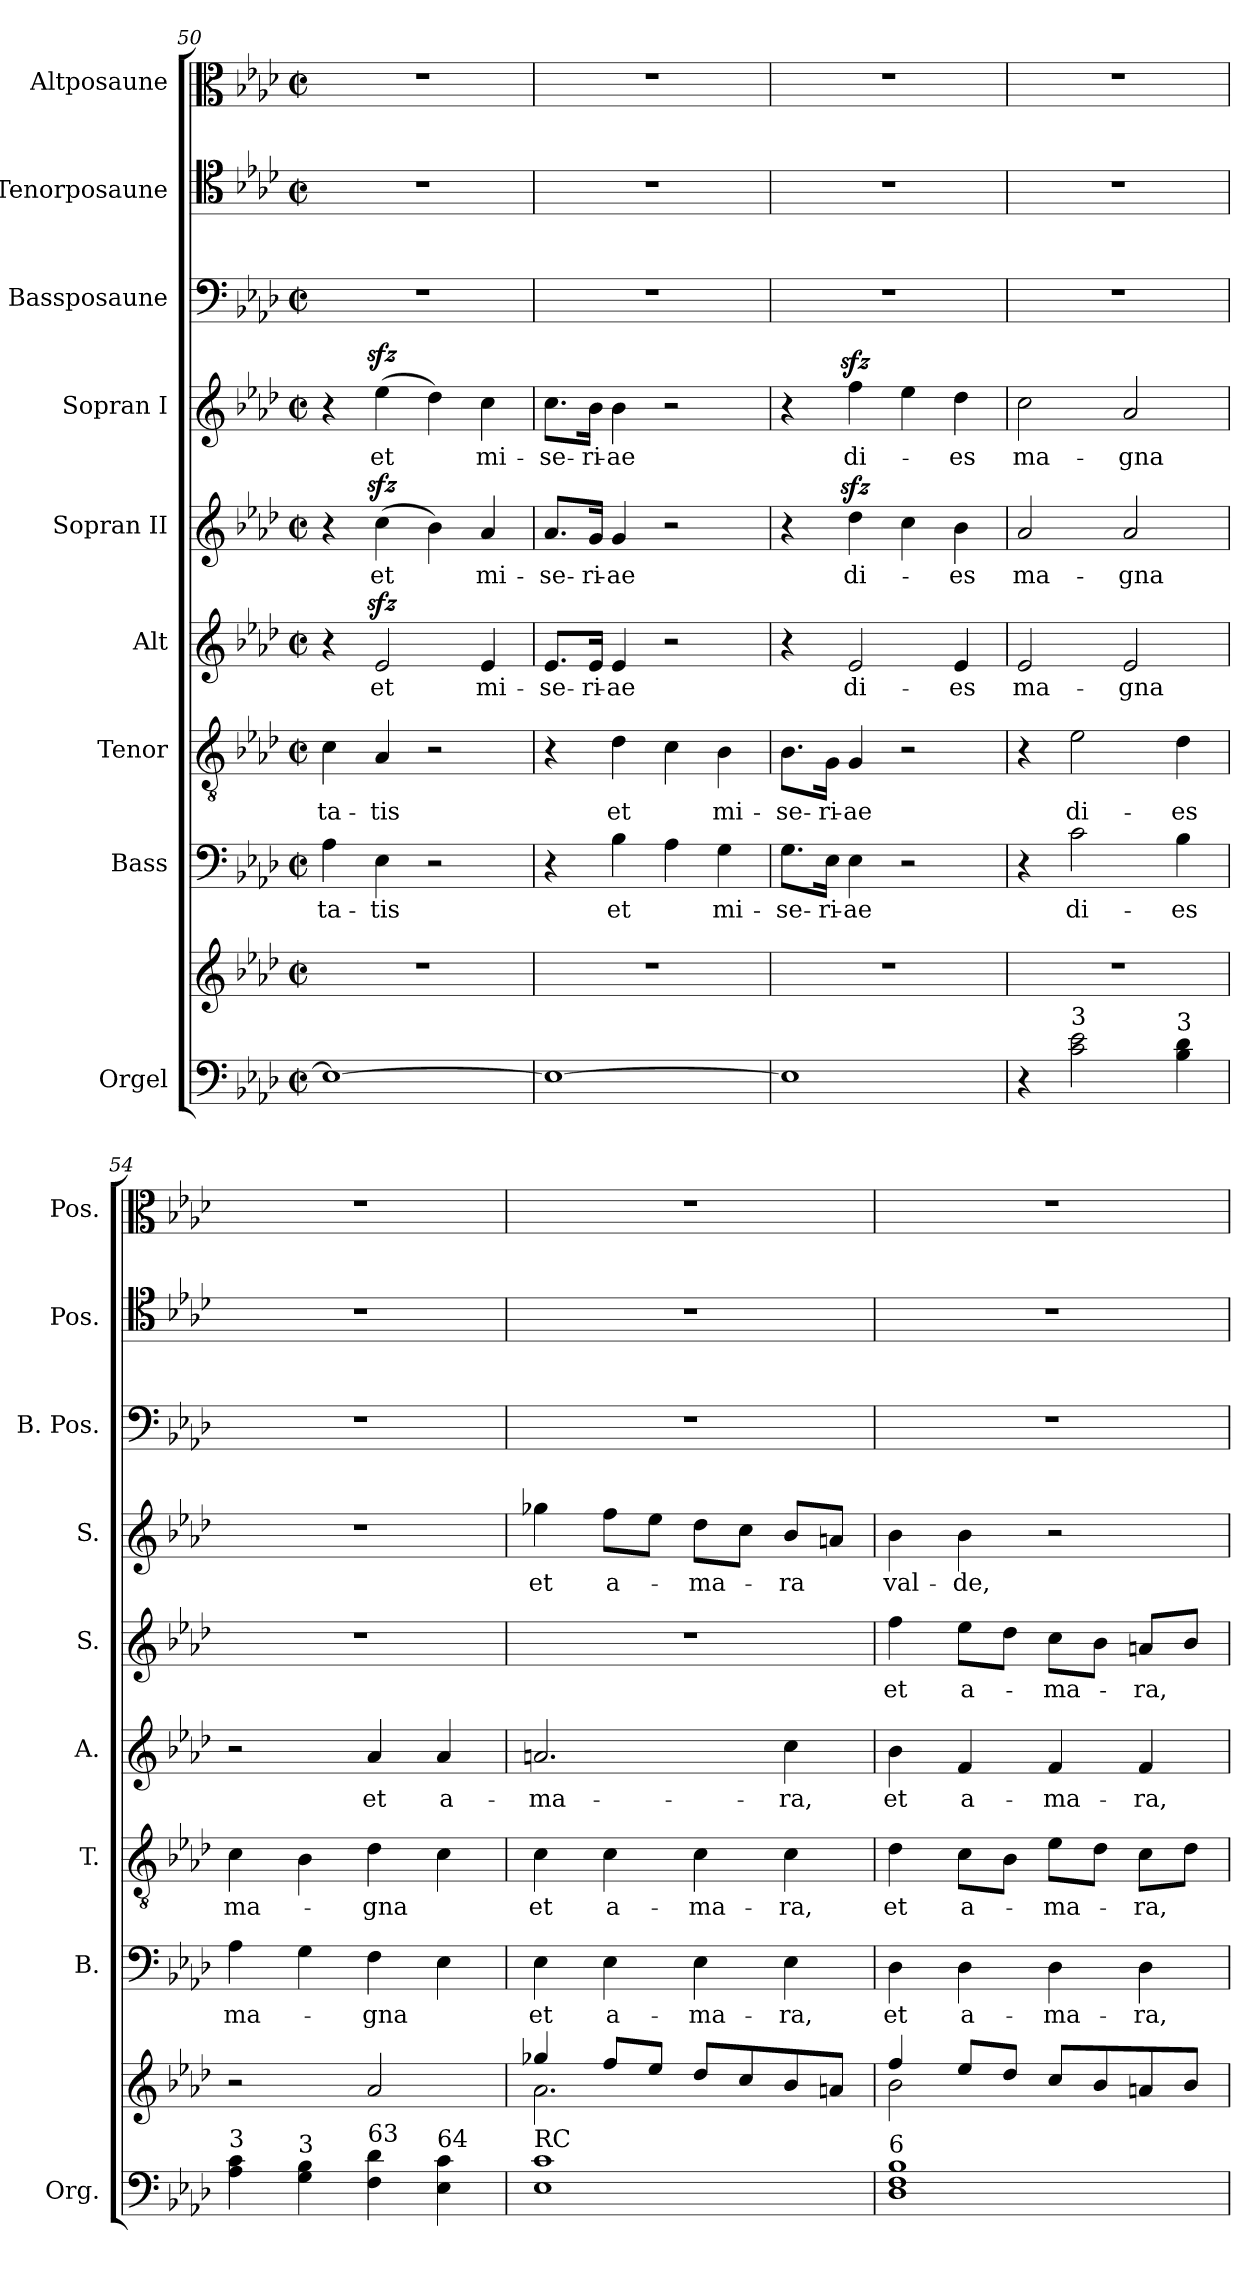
**kern	**kern	**kern	**text	**kern	**text	**kern	**text	**kern	**text	**kern	**text	**kern	**kern	**kern
*part9	*part9	*part8	*part8	*part7	*part7	*part6	*part6	*part5	*part5	*part4	*part4	*part3	*part2	*part1
*staff10	*staff9	*staff8	*staff8	*staff7	*staff7	*staff6	*staff6	*staff5	*staff5	*staff4	*staff4	*staff3	*staff2	*staff1
*I"Orgel	*	*I"Bass	*	*I"Tenor	*	*I"Alt	*	*I"Sopran II	*	*I"Sopran I	*	*I"Bassposaune	*I"Tenorposaune	*I"Altposaune
*I'Org.	*	*I'B.	*	*I'T.	*	*I'A.	*	*I'S.	*	*I'S.	*	*I'B. Pos.	*I'Pos.	*I'Pos.
!!LO:PB:g=z
*clefF4	*clefG2	*clefF4	*	*clefGv2	*	*clefG2	*	*clefG2	*	*clefG2	*	*clefF4	*clefC4	*clefC3
*	*	*	*	*ITrd7c12	*	*	*	*	*	*	*	*	*	*
*k[b-e-a-d-]	*k[b-e-a-d-]	*k[b-e-a-d-]	*	*k[b-e-a-d-]	*	*k[b-e-a-d-]	*	*k[b-e-a-d-]	*	*k[b-e-a-d-]	*	*k[b-e-a-d-]	*k[b-e-a-d-]	*k[b-e-a-d-]
*f:	*f:	*f:	*	*f:	*	*f:	*	*f:	*	*f:	*	*f:	*f:	*f:
*M2/2	*M2/2	*M2/2	*	*M2/2	*	*M2/2	*	*M2/2	*	*M2/2	*	*M2/2	*M2/2	*M2/2
*met(c|)	*met(c|)	*met(c|)	*	*met(c|)	*	*met(c|)	*	*met(c|)	*	*met(c|)	*	*met(c|)	*met(c|)	*met(c|)
=50	=50	=50	=50	=50	=50	=50	=50	=50	=50	=50	=50	=50	=50	=50
!	!	!	!LO:LY:b	!	!LO:LY:b	!	!	!	!	!	!	!	!	!
1E-_	1r	4A-\	-ta-	4C\	-ta-	4r	.	4r	.	4r	.	1r	1r	1r
!	!	!	!LO:LY:b	!	!LO:LY:b	!	!LO:LY:b	!	!LO:LY:b	!	!LO:LY:b	!	!	!
.	.	4E-\	-tis	4AA-/	-tis	2e-zz</	et	(>4cczz<\	et	(>4ee-zz<\	et	.	.	.
.	.	2r	.	2r	.	.	.	4b-\)	.	4dd-\)	.	.	.	.
!	!	!	!	!	!	!	!LO:LY:b	!	!LO:LY:b	!	!LO:LY:b	!	!	!
.	.	.	.	.	.	4e-/	mi-	4a-/	mi-	4cc\	mi-	.	.	.
=51	=51	=51	=51	=51	=51	=51	=51	=51	=51	=51	=51	=51	=51	=51
!	!	!	!	!	!	!	!LO:LY:b	!	!LO:LY:b	!	!LO:LY:b	!	!	!
1E-_	1r	4r	.	4r	.	8.e-/L	-se-	8.a-/L	-se-	8.cc\L	-se-	1r	1r	1r
!	!	!	!	!	!	!	!LO:LY:b	!	!LO:LY:b	!	!LO:LY:b	!	!	!
.	.	.	.	.	.	16e-/Jk	-ri-	16g/Jk	-ri-	16b-\Jk	-ri-	.	.	.
!	!	!	!LO:LY:b	!	!LO:LY:b	!	!LO:LY:b	!	!LO:LY:b	!	!LO:LY:b	!	!	!
.	.	4B-\	et	4D-\	et	4e-/	-ae	4g/	-ae	4b-\	-ae	.	.	.
.	.	4A-\	.	4C\	.	2r	.	2r	.	2r	.	.	.	.
!	!	!	!LO:LY:b	!	!LO:LY:b	!	!	!	!	!	!	!	!	!
.	.	4G\	mi-	4BB-\	mi-	.	.	.	.	.	.	.	.	.
=52	=52	=52	=52	=52	=52	=52	=52	=52	=52	=52	=52	=52	=52	=52
!	!	!	!LO:LY:b	!	!LO:LY:b	!	!	!	!	!	!	!	!	!
1E-]	1r	8.G\L	-se-	8.BB-\L	-se-	4r	.	4r	.	4r	.	1r	1r	1r
!	!	!	!LO:LY:b	!	!LO:LY:b	!	!	!	!	!	!	!	!	!
.	.	16E-\Jk	-ri-	16GG\Jk	-ri-	.	.	.	.	.	.	.	.	.
!	!	!	!LO:LY:b	!	!LO:LY:b	!	!LO:LY:b	!	!LO:LY:b	!	!LO:LY:b	!	!	!
.	.	4E-\	-ae	4GG/	-ae	2e-/	di-	4dd-zz<\	di-	4ffzz<\	di-	.	.	.
.	.	2r	.	2r	.	.	.	4cc\	.	4ee-\	.	.	.	.
!	!	!	!	!	!	!	!LO:LY:b	!	!LO:LY:b	!	!LO:LY:b	!	!	!
.	.	.	.	.	.	4e-/	-es	4b-\	-es	4dd-\	-es	.	.	.
=53	=53	=53	=53	=53	=53	=53	=53	=53	=53	=53	=53	=53	=53	=53
!	!	!	!	!	!	!	!LO:LY:b	!	!LO:LY:b	!	!LO:LY:b	!	!	!
4r	1r	4r	.	4r	.	2e-/	ma-	2a-/	ma-	2cc\	ma-	1r	1r	1r
!LO:TX:a:t=3	!	!	!	!	!	!	!	!	!	!	!	!	!	!
!	!	!	!LO:LY:b	!	!LO:LY:b	!	!	!	!	!	!	!	!	!
2c\ 2e-\	.	2c\	di-	2E-\	di-	.	.	.	.	.	.	.	.	.
!	!	!	!	!	!	!	!LO:LY:b	!	!LO:LY:b	!	!LO:LY:b	!	!	!
.	.	.	.	.	.	2e-/	-gna	2a-/	-gna	2a-/	-gna	.	.	.
!LO:TX:a:t=3	!	!	!	!	!	!	!	!	!	!	!	!	!	!
!	!	!	!LO:LY:b	!	!LO:LY:b	!	!	!	!	!	!	!	!	!
4B-\ 4d-\	.	4B-\	-es	4D-\	-es	.	.	.	.	.	.	.	.	.
=54	=54	=54	=54	=54	=54	=54	=54	=54	=54	=54	=54	=54	=54	=54
!LO:TX:a:t=3	!	!	!	!	!	!	!	!	!	!	!	!	!	!
!	!	!	!LO:LY:b	!	!LO:LY:b	!	!	!	!	!	!	!	!	!
4A-\ 4c\	2r	4A-\	ma-	4C\	ma-	2r	.	1r	.	1r	.	1r	1r	1r
!LO:TX:a:t=3	!	!	!	!	!	!	!	!	!	!	!	!	!	!
4G\ 4B-\	.	4G\	.	4BB-\	.	.	.	.	.	.	.	.	.	.
!LO:TX:a:t=63	!	!	!	!	!	!	!	!	!	!	!	!	!	!
!	!	!	!LO:LY:b	!	!LO:LY:b	!	!LO:LY:b	!	!	!	!	!	!	!
4F\ 4d-\	2a-/	4F\	-gna	4D-\	-gna	4a-/	et	.	.	.	.	.	.	.
!LO:TX:a:t=64	!	!	!	!	!	!	!	!	!	!	!	!	!	!
!	!	!	!	!	!	!	!LO:LY:b	!	!	!	!	!	!	!
4E-\ 4c\	.	4E-\	.	4C\	.	4a-/	a-	.	.	.	.	.	.	.
=55	=55	=55	=55	=55	=55	=55	=55	=55	=55	=55	=55	=55	=55	=55
*	*^	*	*	*	*	*	*	*	*	*	*	*	*	*
!LO:TX:a:t=RC	!	!	!	!	!	!	!	!	!	!	!	!	!	!	!
!	!	!	!	!LO:LY:b	!	!LO:LY:b	!	!LO:LY:b	!	!	!	!LO:LY:b	!	!	!
1E- 1c	4gg-X/	2.a-\	4E-\	et	4C\	et	2.an/	-ma-	1r	.	4gg-X\	et	1r	1r	1r
!	!	!	!	!LO:LY:b	!	!LO:LY:b	!	!	!	!	!	!LO:LY:b	!	!	!
.	8ff/L	.	4E-\	a-	4C\	a-	.	.	.	.	8ff\L	a-	.	.	.
.	8ee-/J	.	.	.	.	.	.	.	.	.	8ee-\J	.	.	.	.
!	!	!	!	!LO:LY:b	!	!LO:LY:b	!	!	!	!	!	!LO:LY:b	!	!	!
.	8dd-/L	.	4E-\	-ma-	4C\	-ma-	.	.	.	.	8dd-\L	-ma-	.	.	.
.	8cc/	.	.	.	.	.	.	.	.	.	8cc\J	.	.	.	.
!	!	!	!	!LO:LY:b	!	!LO:LY:b	!	!LO:LY:b	!	!	!	!LO:LY:b	!	!	!
.	8b-/	4ryy	4E-\	-ra,	4C\	-ra,	4cc\	-ra,	.	.	8b-/L	-ra	.	.	.
.	8an/J	.	.	.	.	.	.	.	.	.	8an/J	.	.	.	.
!!LO:PB:g=z
=56	=56	=56	=56	=56	=56	=56	=56	=56	=56	=56	=56	=56	=56	=56	=56
!LO:TX:a:t=6	!	!	!	!	!	!	!	!	!	!	!	!	!	!	!
!	!	!	!	!LO:LY:b	!	!LO:LY:b	!	!LO:LY:b	!	!LO:LY:b	!	!LO:LY:b	!	!	!
1D- 1F 1B-	4ff/	2b-\	4D-\	et	4D-\	et	4b-\	et	4ff\	et	4b-\	val-	1r	1r	1r
!	!	!	!	!LO:LY:b	!	!LO:LY:b	!	!LO:LY:b	!	!LO:LY:b	!	!LO:LY:b	!	!	!
.	8ee-/L	.	4D-\	a-	8C\L	a-	4f/	a-	8ee-\L	a-	4b-\	-de,	.	.	.
.	8dd-/J	.	.	.	8BB-\J	.	.	.	8dd-\J	.	.	.	.	.	.
!	!	!	!	!LO:LY:b	!	!LO:LY:b	!	!LO:LY:b	!	!LO:LY:b	!	!	!	!	!
.	8cc/L	2ryy	4D-\	-ma-	8E-\L	-ma-	4f/	-ma-	8cc\L	-ma-	2r	.	.	.	.
.	8b-/	.	.	.	8D-\J	.	.	.	8b-\J	.	.	.	.	.	.
!	!	!	!	!LO:LY:b	!	!LO:LY:b	!	!LO:LY:b	!	!LO:LY:b	!	!	!	!	!
.	8an/	.	4D-\	-ra,	8C\L	-ra,	4f/	-ra,	8an/L	-ra,	.	.	.	.	.
.	8b-/J	.	.	.	8D-\J	.	.	.	8b-/J	.	.	.	.	.	.
*	*v	*v	*	*	*	*	*	*	*	*	*	*	*	*	*
=	=	=	=	=	=	=	=	=	=	=	=	=	=	=
*-	*-	*-	*-	*-	*-	*-	*-	*-	*-	*-	*-	*-	*-	*-
